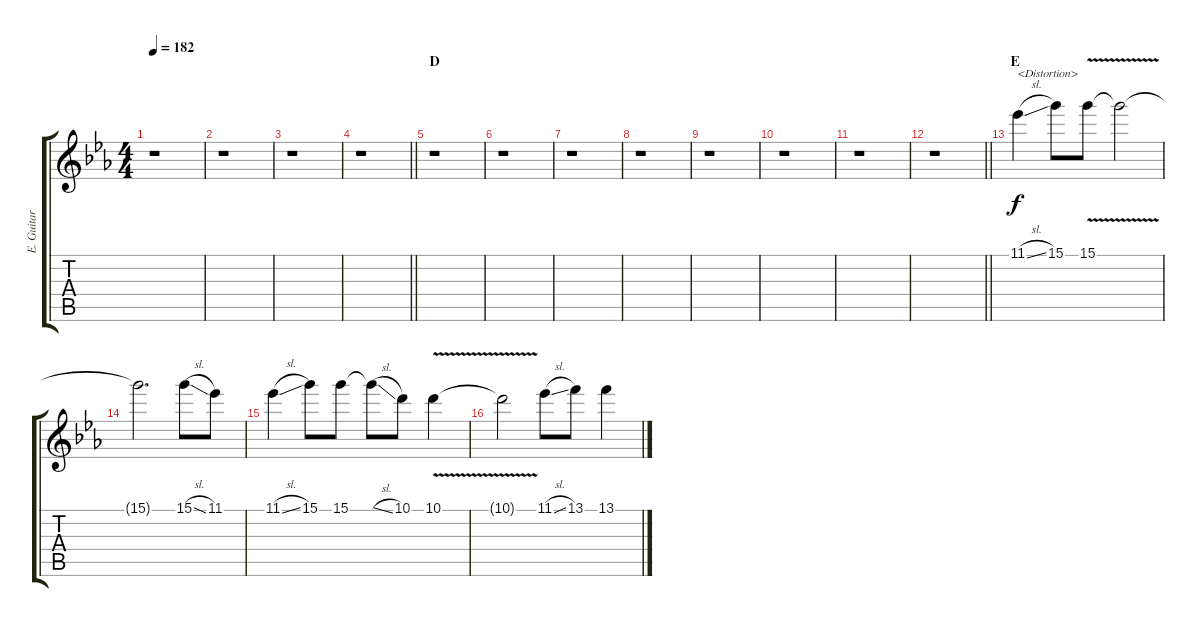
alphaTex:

\track ("E. Guitar VII" "E. Guitar ") {instrument overdrivenguitar}
\staff {score tabs}
\tuning (E4 B3 G3 D3 A2 E2) {hide}
\ts (4 4)
\tempo 182
\clef g2
\ks eb
r.1{dy f} |
r.1 |
r.1 |
\barLineRight lightlight
r.1 |
\section ("" "D")
r.1 |
r.1 |
r.1 |
r.1 |
r.1 |
r.1 |
r.1 |
\barLineRight lightlight
r.1 |
\section ("" "E")
11.1{sl}.4{txt "<Distortion>"} 15.1.8 15.1{v}.8 15.1{t}.2 |
15.1{t}.2{d} 15.1{sl}.8 11.1.8 |
11.1{sl}.4 15.1.8 15.1.8 15.1{sl t}.8 10.1.8 10.1{v}.4 |
10.1{t}.2 11.1{sl}.8 13.1.8 13.1.4
